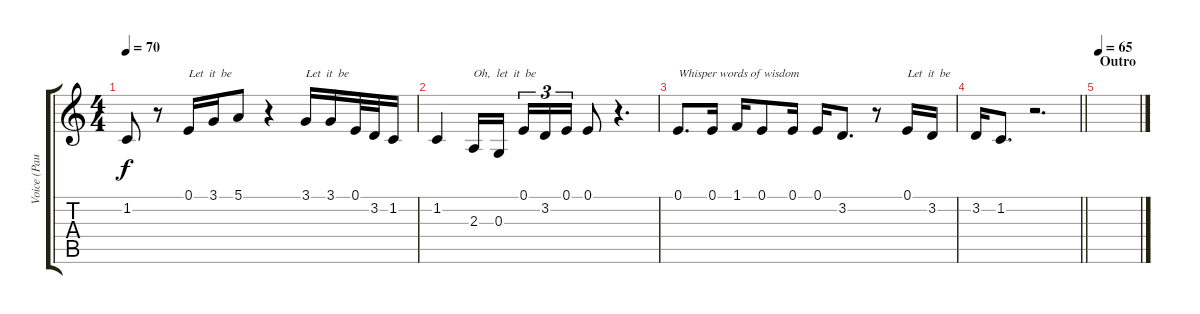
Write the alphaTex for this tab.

\track ("Voice (Paul McCartney)" "Voice (Pau") {instrument clarinet}
\staff {score tabs}
\tuning (E4 B3 G3 D3 A2 E2) {hide}
\ts (4 4)
\tempo 70
\clef g2
\ks c
1.2{t}.8{dy f} r.8 0.1.16{txt "Let  it  be"} 3.1.16 5.1.8 r.4 3.1.16{txt "Let  it  be"} 3.1.16 0.1.32 3.2.32 1.2.16 |
1.2.4 2.3.16{txt "Oh,  let  it  be"} 0.3.16 0.1.16{tu (3 2)} 3.2.16{tu (3 2)} 0.1.16{tu (3 2)} 0.1.8 r.4{d} |
0.1.8{d txt "Whisper words of wisdom"} 0.1.16 1.1.16 0.1.8 0.1.16 0.1.16 3.2.8{d} r.8 0.1.16{txt "Let  it  be"} 3.2.16 |
\barLineRight lightlight
3.2.16 1.2.8{d} r.2{d} |
\section ("" "Outro")
\tempo 65
